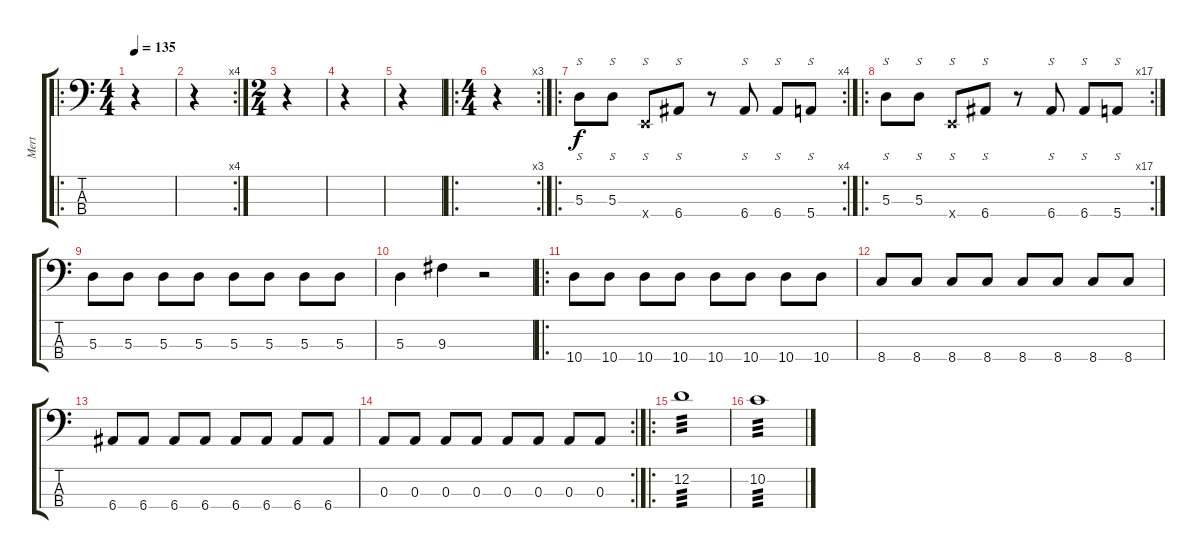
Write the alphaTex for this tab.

\track ("Mert" "Mert") {instrument electricbasspick}
\staff {score tabs}
\tuning (G2 D2 A1 E1) {hide}
\ro
\ts (4 4)
\tempo 135
\clef f4
\ks c
r.4{dy f instrument electricbasspick} |
\rc 4
r.4 |
\ts (2 4)
r.4 |
r.4 |
r.4 |
\ro
\rc 3
\ts (4 4)
r.4 |
\ro
\rc 4
5.3.8{s} 5.3.8{s} 0.4{x}.8{s} 6.4.8{s} r.8 6.4.8{s} 6.4.8{s} 5.4.8{s} |
\ro
\rc 17
5.3.8{s} 5.3.8{s} 0.4{x}.8{s} 6.4.8{s} r.8 6.4.8{s} 6.4.8{s} 5.4.8{s} |
5.3.8 5.3.8 5.3.8 5.3.8 5.3.8 5.3.8 5.3.8 5.3.8 |
5.3.4 9.3.4 r.2 |
\ro
10.4.8 10.4.8 10.4.8 10.4.8 10.4.8 10.4.8 10.4.8 10.4.8 |
8.4.8 8.4.8 8.4.8 8.4.8 8.4.8 8.4.8 8.4.8 8.4.8 |
6.4.8 6.4.8 6.4.8 6.4.8 6.4.8 6.4.8 6.4.8 6.4.8 |
\rc 2
0.3.8 0.3.8 0.3.8 0.3.8 0.3.8 0.3.8 0.3.8 0.3.8 |
\ro
12.2.1{tp 3} |
10.2.1{tp 3}
